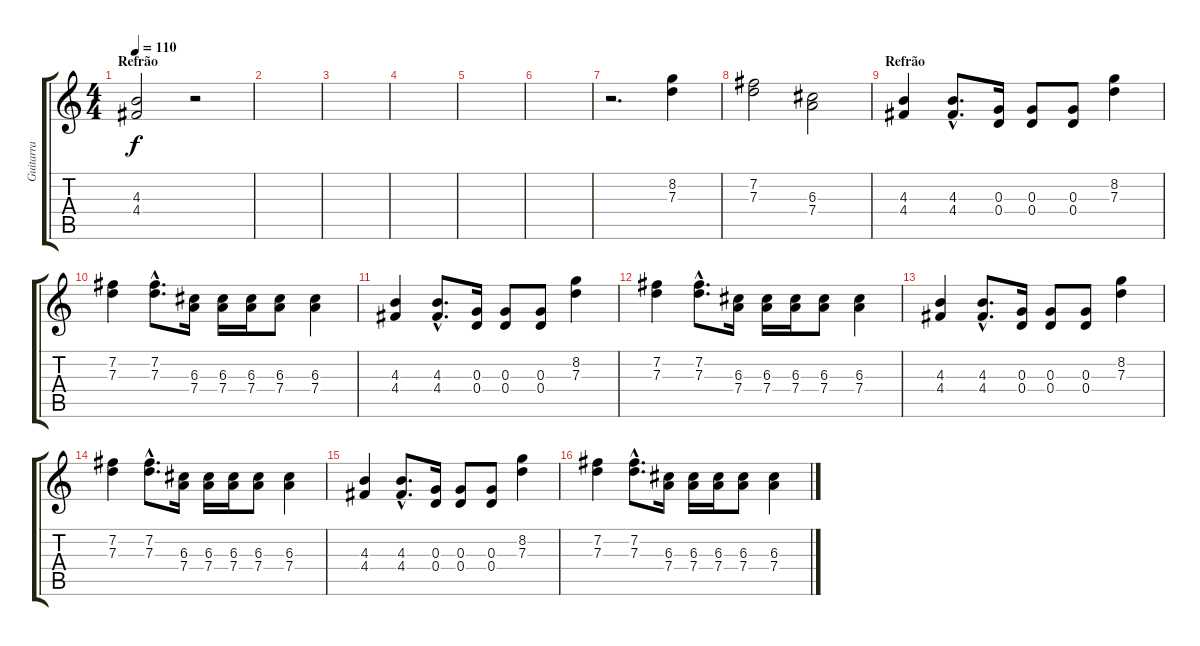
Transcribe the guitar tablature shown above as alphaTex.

\track ("Guitarra" "Guitarra") {instrument distortionguitar}
\staff {score tabs}
\tuning (E4 B3 G3 D3 A2 E2) {hide}
\ts (4 4)
\section ("" "Refrão")
\tempo 110
\clef g2
\ks c
(4.3 4.4).2{dy f} r.2 |
|
|
|
|
|
r.2{d} (8.2 7.3).4 |
(7.2 7.3).2 (6.3 7.4).2 |
\section ("" "Refrão")
(4.3 4.4).4 (4.3{hac} 4.4{hac}).8{d} (0.3 0.4).16 (0.3 0.4).8 (0.3 0.4).8 (8.2 7.3).4 |
(7.2 7.3).4 (7.2{hac} 7.3{hac}).8{d} (6.3 7.4).16 (6.3 7.4).16 (6.3 7.4).16 (6.3 7.4).8 (6.3 7.4).4 |
(4.3 4.4).4 (4.3{hac} 4.4{hac}).8{d} (0.3 0.4).16 (0.3 0.4).8 (0.3 0.4).8 (8.2 7.3).4 |
(7.2 7.3).4 (7.2{hac} 7.3{hac}).8{d} (6.3 7.4).16 (6.3 7.4).16 (6.3 7.4).16 (6.3 7.4).8 (6.3 7.4).4 |
(4.3 4.4).4 (4.3{hac} 4.4{hac}).8{d} (0.3 0.4).16 (0.3 0.4).8 (0.3 0.4).8 (8.2 7.3).4 |
(7.2 7.3).4 (7.2{hac} 7.3{hac}).8{d} (6.3 7.4).16 (6.3 7.4).16 (6.3 7.4).16 (6.3 7.4).8 (6.3 7.4).4 |
(4.3 4.4).4 (4.3{hac} 4.4{hac}).8{d} (0.3 0.4).16 (0.3 0.4).8 (0.3 0.4).8 (8.2 7.3).4 |
(7.2 7.3).4 (7.2{hac} 7.3{hac}).8{d} (6.3 7.4).16 (6.3 7.4).16 (6.3 7.4).16 (6.3 7.4).8 (6.3 7.4).4
